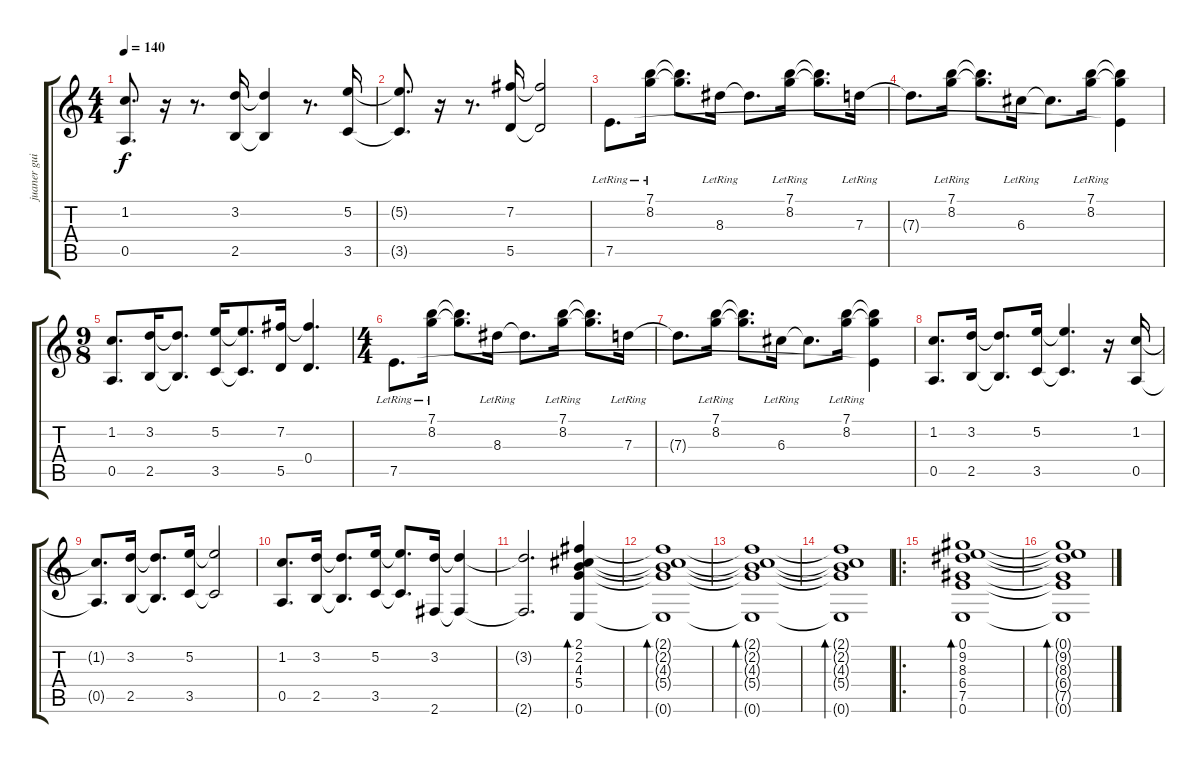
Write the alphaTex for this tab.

\track ("juaner guitar" "juaner gui") {instrument distortionguitar}
\staff {score tabs}
\tuning (E4 B3 G3 D3 A2 E2) {hide}
\ts (4 4)
\tempo 140
\clef g2
\ks c
(1.2 0.5).8{d dy f} r.16 r.8{d} (3.2 2.5).16 (3.2{t} 2.5{t}).4 r.8{d} (5.2 3.5).16 |
(5.2{t} 3.5{t}).8{d} r.16 r.8{d} (7.2 5.5).16 (7.2{t} 5.5{t}).2 |
7.5{lr}.8{d} (7.1{lr} 8.2{lr}).16 (7.1{t} 8.2{t}).8{d} 8.3{lr}.16 8.3{t}.8{d} (7.1{lr} 8.2{lr}).16 (7.1{t} 8.2{t}).8{d} 7.3{lr}.16 |
7.3{t}.8{d} (7.1{lr} 8.2{lr}).16 (7.1{t} 8.2{t}).8{d} 6.3{lr}.16 6.3{t}.8{d} (7.1{lr} 8.2{lr}).16 (7.1{t} 8.2{t} 7.5{t}).4 |
\ts (9 8)
(1.2 0.5).8{d} (3.2 2.5).16 (3.2{t} 2.5{t}).8{d} (5.2 3.5).16 (5.2{t} 3.5{t}).8{d} (7.2 5.5).16 (7.2{t} 0.4).4{d} |
\ts (4 4)
7.5{lr}.8{d} (7.1{lr} 8.2{lr}).16 (7.1{t} 8.2{t}).8{d} 8.3{lr}.16 8.3{t}.8{d} (7.1{lr} 8.2{lr}).16 (7.1{t} 8.2{t}).8{d} 7.3{lr}.16 |
7.3{t}.8{d} (7.1{lr} 8.2{lr}).16 (7.1{t} 8.2{t}).8{d} 6.3{lr}.16 6.3{t}.8{d} (7.1{lr} 8.2{lr}).16 (7.1{t} 8.2{t} 7.5{t}).4 |
(1.2 0.5).8{d} (3.2 2.5).16 (3.2{t} 2.5{t}).8{d} (5.2 3.5).16 (5.2{t} 3.5{t}).4{d} r.16 (1.2 0.5).16 |
(1.2{t} 0.5{t}).8{d} (3.2 2.5).16 (3.2{t} 2.5{t}).8{d} (5.2 3.5).16 (5.2{t} 3.5{t}).2 |
(1.2 0.5).8{d} (3.2 2.5).16 (3.2{t} 2.5{t}).8{d} (5.2 3.5).16 (5.2{t} 3.5{t}).8{d} (3.2 2.6).16 (3.2{t} 2.6{t}).4 |
(3.2{t} 2.6{t}).2{d} (2.1 2.2 4.3 5.4 0.6).4{bd 480} |
(2.1{t} 2.2{t} 4.3{t} 5.4{t} 0.6{t}).1{bd 480} |
(2.1{t} 2.2{t} 4.3{t} 5.4{t} 0.6{t}).1{bd 480} |
(2.1{t} 2.2{t} 4.3{t} 5.4{t} 0.6{t}).1{bd 480} |
\ro
(0.1 9.2 8.3 6.4 7.5 0.6).1{bd 480} |
(0.1{t} 9.2{t} 8.3{t} 6.4{t} 7.5{t} 0.6{t}).1{bd 480}
